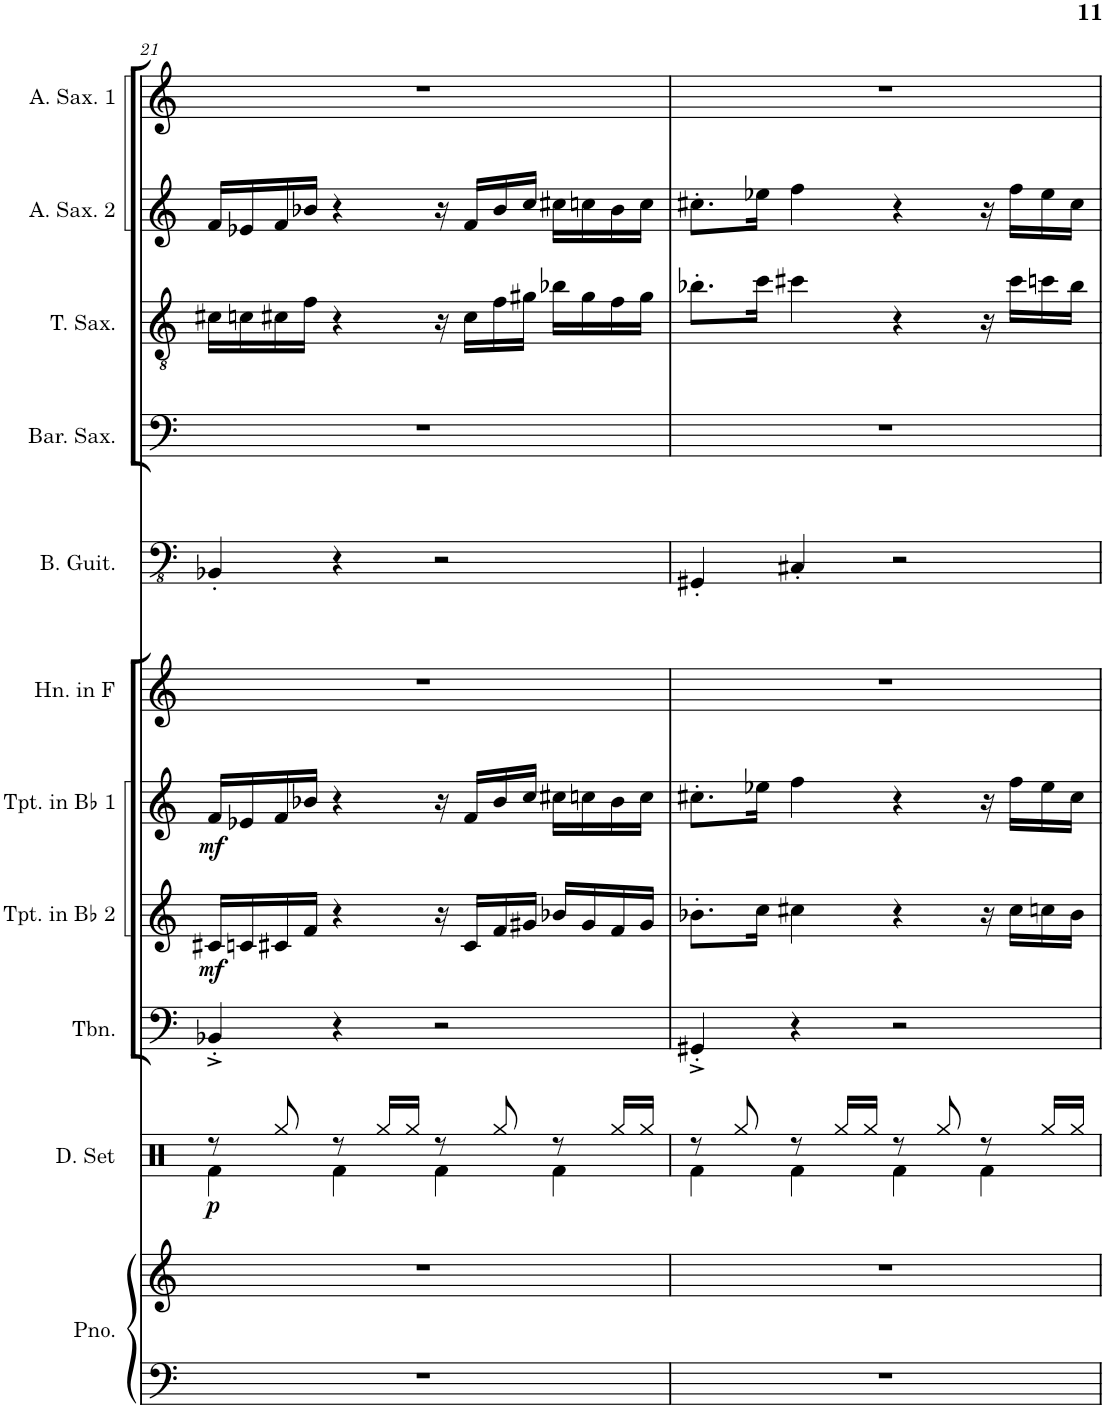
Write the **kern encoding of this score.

**kern	**kern	**kern	**dynam	**kern	**kern	**dynam	**kern	**dynam	**kern	**kern	**kern	**kern	**kern	**kern
*part11	*part11	*part10	*part10	*part9	*part8	*part8	*part7	*part7	*part6	*part5	*part4	*part3	*part2	*part1
*staff12	*staff11	*staff10	*staff10	*staff9	*staff8	*staff8	*staff7	*staff7	*staff6	*staff5	*staff4	*staff3	*staff2	*staff1
*I"Piano	*	*I"Drumset	*	*I"Trombone	*I"Trumpet in Bb 2	*	*I"Trumpet in Bb 1	*	*I"Horn in F	*I"Bass Guitar	*I"Baritone Saxophone	*I"Tenor Saxophone	*I"Alto Saxophone 2	*I"Alto Saxophone 1
*I'Pno.	*	*I'D. Set	*	*I'Tbn.	*I'Tpt. in Bb 2	*	*I'Tpt. in Bb 1	*	*I'Hn. in F	*I'B. Guit.	*I'Bar. Sax.	*I'T. Sax.	*I'A. Sax. 2	*I'A. Sax. 1
!!LO:PB:g=z
*clefF4	*clefG2	*clefX	*	*clefF4	*clefG2	*	*clefG2	*	*clefG2	*clefFv4	*clefF4	*clefGv2	*clefG2	*clefG2
*	*	*	*	*	*Trd1c2	*	*Trd1c2	*	*Trd4c7	*	*Trd12c21	*Trd8c14	*Trd5c9	*Trd5c9
*k[]	*k[]	*k[]	*	*k[]	*k[]	*	*k[]	*	*k[]	*k[]	*k[]	*k[]	*k[]	*k[]
*M4/4	*M4/4	*M4/4	*	*M4/4	*M4/4	*	*M4/4	*	*M4/4	*M4/4	*M4/4	*M4/4	*M4/4	*M4/4
=21	=21	=21	=21	=21	=21	=21	=21	=21	=21	=21	=21	=21	=21	=21
*	*	*^	*	*	*	*	*	*	*	*	*	*	*	*
!	!	!	!	!LO:DY:b	!	!	!LO:DY:b	!	!LO:DY:b	!	!	!	!	!	!
1r	1r	8r	4Rf\	p	4BB-X'^/	16c#X/LL	mf	16f/LL	mf	1r	4BBB-X'/	1r	16c#X\LL	16f/LL	1r
.	.	.	.	.	.	16cn/	.	16e-X/	.	.	.	.	16cn\	16e-X/	.
.	.	8Rgg/	.	.	.	16c#X/	.	16f/	.	.	.	.	16c#X\	16f/	.
.	.	.	.	.	.	16f/JJ	.	16b-X/JJ	.	.	.	.	16f\JJ	16b-X/JJ	.
.	.	8r	4Rf\	.	4r	4r	.	4r	.	.	4r	.	4r	4r	.
.	.	16Rgg/LL	.	.	.	.	.	.	.	.	.	.	.	.	.
.	.	16Rgg/JJ	.	.	.	.	.	.	.	.	.	.	.	.	.
.	.	8r	4Rf\	.	2r	16r	.	16r	.	.	2r	.	16r	16r	.
.	.	.	.	.	.	16c#/LL	.	16f/LL	.	.	.	.	16c#\LL	16f/LL	.
.	.	8Rgg/	.	.	.	16f/	.	16b-/	.	.	.	.	16f\	16b-/	.
.	.	.	.	.	.	16g#X/JJ	.	16cc/JJ	.	.	.	.	16g#X\JJ	16cc/JJ	.
.	.	8r	4Rf\	.	.	16b-X/LL	.	16cc#X\LL	.	.	.	.	16b-X\LL	16cc#X\LL	.
.	.	.	.	.	.	16g#/	.	16ccn\	.	.	.	.	16g#\	16ccn\	.
.	.	16Rgg/LL	.	.	.	16f/	.	16b-\	.	.	.	.	16f\	16b-\	.
.	.	16Rgg/JJ	.	.	.	16g#/JJ	.	16cc\JJ	.	.	.	.	16g#\JJ	16cc\JJ	.
=22	=22	=22	=22	=22	=22	=22	=22	=22	=22	=22	=22	=22	=22	=22	=22
1r	1r	8r	4Rf\	.	4GG#X'^/	8.b-X'\L	.	8.cc#X'\L	.	1r	4GGG#X'/	1r	8.b-X'\L	8.cc#X'\L	1r
.	.	8Rgg/	.	.	.	.	.	.	.	.	.	.	.	.	.
.	.	.	.	.	.	16cc\Jk	.	16ee-X\Jk	.	.	.	.	16cc\Jk	16ee-X\Jk	.
.	.	8r	4Rf\	.	4r	4cc#X\	.	4ff\	.	.	4CC#X'/	.	4cc#X\	4ff\	.
.	.	16Rgg/LL	.	.	.	.	.	.	.	.	.	.	.	.	.
.	.	16Rgg/JJ	.	.	.	.	.	.	.	.	.	.	.	.	.
.	.	8r	4Rf\	.	2r	4r	.	4r	.	.	2r	.	4r	4r	.
.	.	8Rgg/	.	.	.	.	.	.	.	.	.	.	.	.	.
.	.	8r	4Rf\	.	.	16r	.	16r	.	.	.	.	16r	16r	.
.	.	.	.	.	.	16cc#\LL	.	16ff\LL	.	.	.	.	16cc#\LL	16ff\LL	.
.	.	16Rgg/LL	.	.	.	16ccn\	.	16ee-\	.	.	.	.	16ccn\	16ee-\	.
.	.	16Rgg/JJ	.	.	.	16b-\JJ	.	16cc#\JJ	.	.	.	.	16b-\JJ	16cc#\JJ	.
*	*	*v	*v	*	*	*	*	*	*	*	*	*	*	*	*
=	=	=	=	=	=	=	=	=	=	=	=	=	=	=
*-	*-	*-	*-	*-	*-	*-	*-	*-	*-	*-	*-	*-	*-	*-
